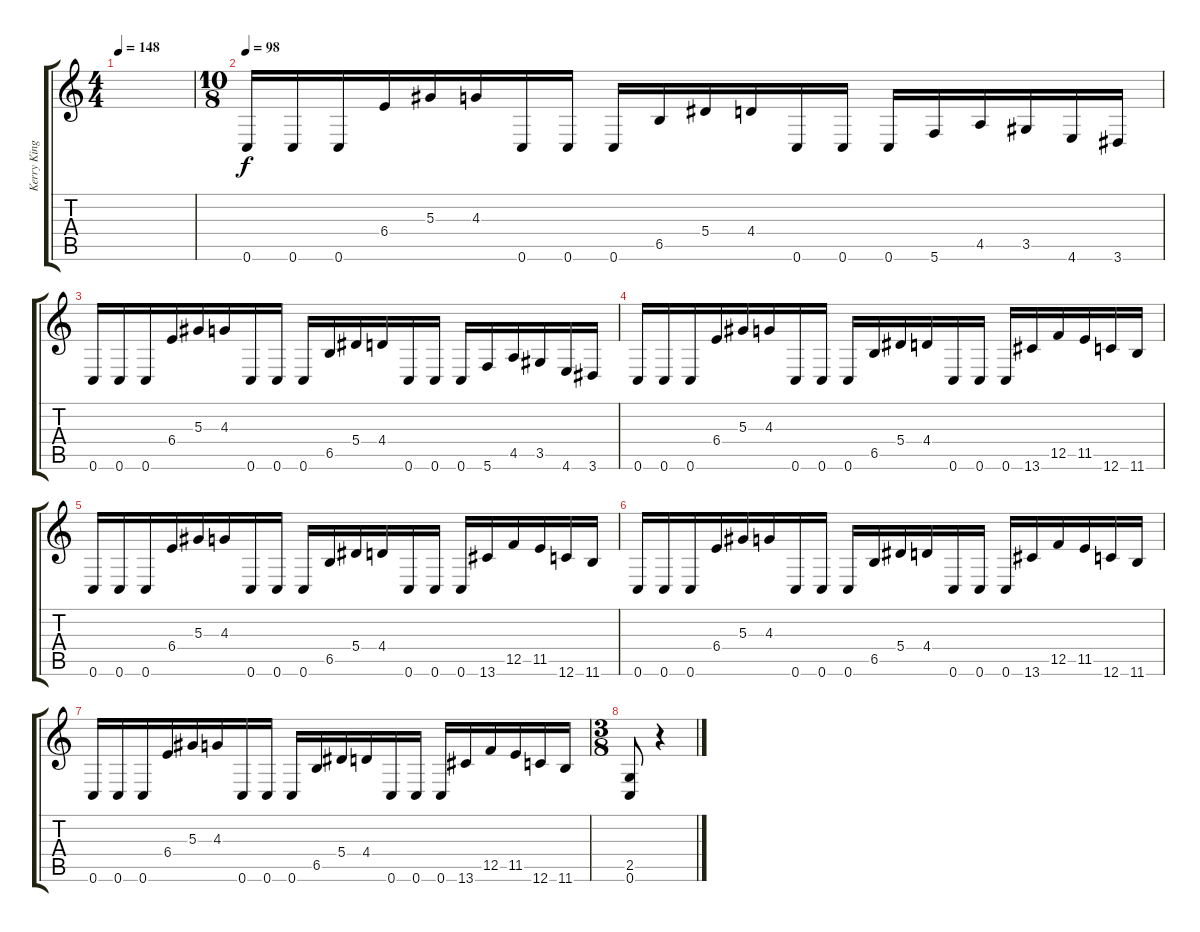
\track ("Kerry King" "Kerry King") {instrument distortionguitar}
\staff {score tabs}
\tuning (C4 G3 Eb3 Bb2 F2 C2) {hide}
\ts (4 4)
\tempo 148
\tempo 98
\tempo 148
\clef g2
\ks c
|
\ts (10 8)
\tempo 98
0.6.16 0.6.16 0.6.16 6.4.16 5.3.16 4.3.16 0.6.16 0.6.16 0.6.16 6.5.16 5.4.16 4.4.16 0.6.16 0.6.16 0.6.16 5.6.16 4.5.16 3.5.16 4.6.16 3.6.16 |
0.6.16 0.6.16 0.6.16 6.4.16 5.3.16 4.3.16 0.6.16 0.6.16 0.6.16 6.5.16 5.4.16 4.4.16 0.6.16 0.6.16 0.6.16 5.6.16 4.5.16 3.5.16 4.6.16 3.6.16 |
0.6.16 0.6.16 0.6.16 6.4.16 5.3.16 4.3.16 0.6.16 0.6.16 0.6.16 6.5.16 5.4.16 4.4.16 0.6.16 0.6.16 0.6.16 13.6.16 12.5.16 11.5.16 12.6.16 11.6.16 |
0.6.16 0.6.16 0.6.16 6.4.16 5.3.16 4.3.16 0.6.16 0.6.16 0.6.16 6.5.16 5.4.16 4.4.16 0.6.16 0.6.16 0.6.16 13.6.16 12.5.16 11.5.16 12.6.16 11.6.16 |
0.6.16 0.6.16 0.6.16 6.4.16 5.3.16 4.3.16 0.6.16 0.6.16 0.6.16 6.5.16 5.4.16 4.4.16 0.6.16 0.6.16 0.6.16 13.6.16 12.5.16 11.5.16 12.6.16 11.6.16 |
0.6.16 0.6.16 0.6.16 6.4.16 5.3.16 4.3.16 0.6.16 0.6.16 0.6.16 6.5.16 5.4.16 4.4.16 0.6.16 0.6.16 0.6.16 13.6.16 12.5.16 11.5.16 12.6.16 11.6.16 |
\ts (3 8)
(2.5 0.6).8 r.4
